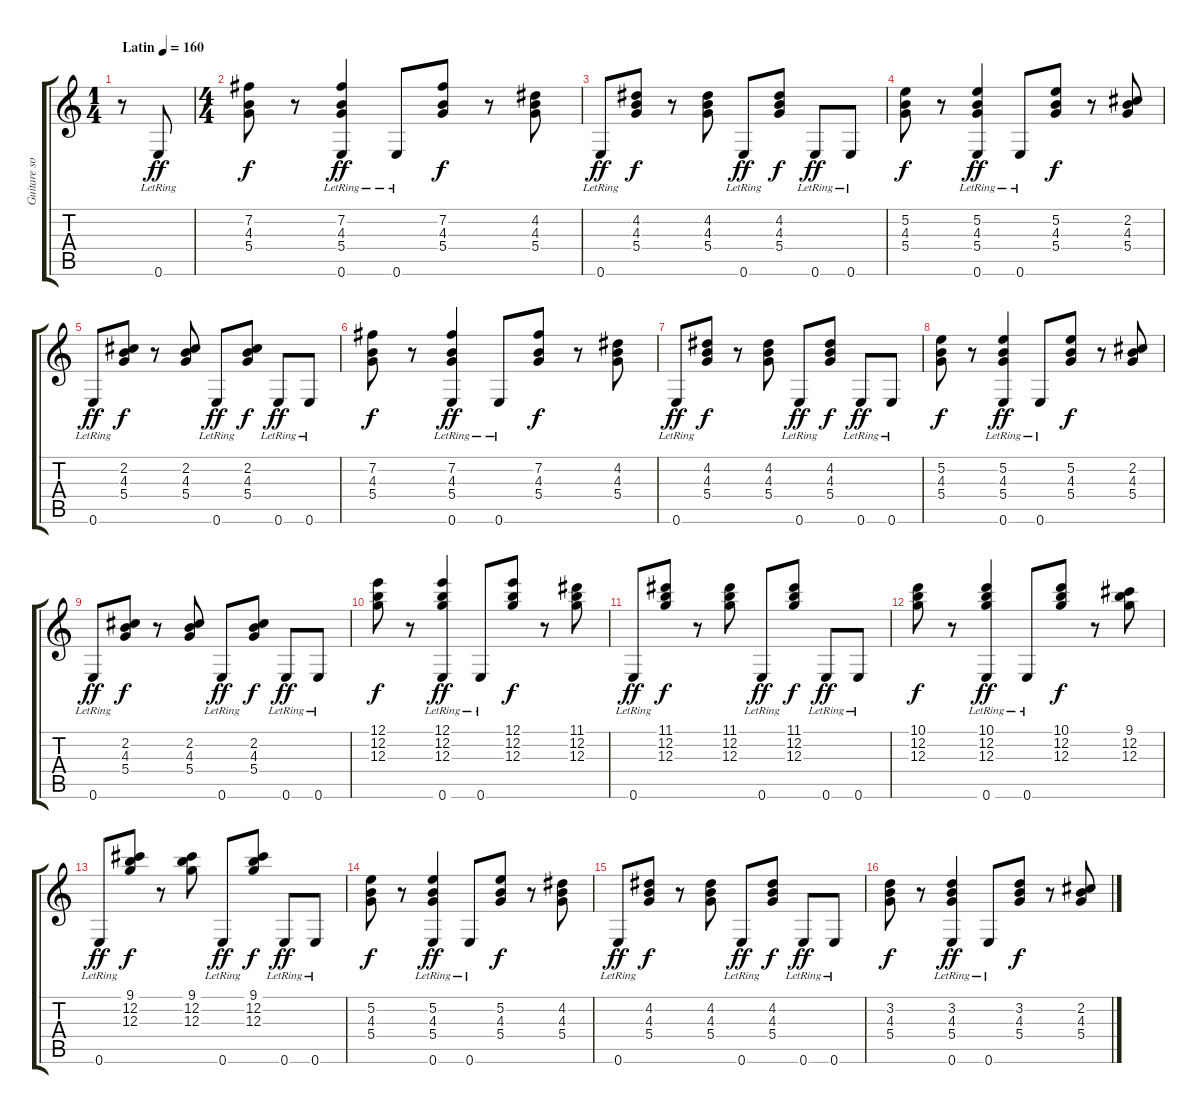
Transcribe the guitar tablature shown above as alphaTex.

\track ("Guitare solo" "Guitare so") {instrument acousticguitarsteel}
\staff {score tabs}
\tuning (E4 B3 G3 D3 A2 E2) {hide}
\ts (1 4)
\tempo (160 "Latin")
\clef g2
\ks c
r.8{dy ff instrument acousticguitarsteel} 0.6{lr}.8 |
\ts (4 4)
(7.2 4.3 5.4).8{dy f} r.8 (7.2 4.3 5.4 0.6{lr}).4{dy ff} 0.6{lr}.8 (7.2 4.3 5.4).8{dy f} r.8 (4.2 4.3 5.4).8 |
0.6{lr}.8{dy ff} (4.2 4.3 5.4).8{dy f} r.8 (4.2 4.3 5.4).8 0.6{lr}.8{dy ff} (4.2 4.3 5.4).8{dy f} 0.6{lr}.8{dy ff} 0.6{lr}.8 |
(5.2 4.3 5.4).8{dy f} r.8 (5.2 4.3 5.4 0.6{lr}).4{dy ff} 0.6{lr}.8 (5.2 4.3 5.4).8{dy f} r.8 (2.2 4.3 5.4).8 |
0.6{lr}.8{dy ff} (2.2 4.3 5.4).8{dy f} r.8 (2.2 4.3 5.4).8 0.6{lr}.8{dy ff} (2.2 4.3 5.4).8{dy f} 0.6{lr}.8{dy ff} 0.6{lr}.8 |
(7.2 4.3 5.4).8{dy f} r.8 (7.2 4.3 5.4 0.6{lr}).4{dy ff} 0.6{lr}.8 (7.2 4.3 5.4).8{dy f} r.8 (4.2 4.3 5.4).8 |
0.6{lr}.8{dy ff} (4.2 4.3 5.4).8{dy f} r.8 (4.2 4.3 5.4).8 0.6{lr}.8{dy ff} (4.2 4.3 5.4).8{dy f} 0.6{lr}.8{dy ff} 0.6{lr}.8 |
(5.2 4.3 5.4).8{dy f} r.8 (5.2 4.3 5.4 0.6{lr}).4{dy ff} 0.6{lr}.8 (5.2 4.3 5.4).8{dy f} r.8 (2.2 4.3 5.4).8 |
0.6{lr}.8{dy ff} (2.2 4.3 5.4).8{dy f} r.8 (2.2 4.3 5.4).8 0.6{lr}.8{dy ff} (2.2 4.3 5.4).8{dy f} 0.6{lr}.8{dy ff} 0.6{lr}.8 |
(12.1 12.2 12.3).8{dy f} r.8 (12.1 12.2 12.3 0.6{lr}).4{dy ff} 0.6{lr}.8 (12.1 12.2 12.3).8{dy f} r.8 (11.1 12.2 12.3).8 |
0.6{lr}.8{dy ff} (11.1 12.2 12.3).8{dy f} r.8 (11.1 12.2 12.3).8 0.6{lr}.8{dy ff} (11.1 12.2 12.3).8{dy f} 0.6{lr}.8{dy ff} 0.6{lr}.8 |
(10.1 12.2 12.3).8{dy f} r.8 (10.1 12.2 12.3 0.6{lr}).4{dy ff} 0.6{lr}.8 (10.1 12.2 12.3).8{dy f} r.8 (9.1 12.2 12.3).8 |
0.6{lr}.8{dy ff} (9.1 12.2 12.3).8{dy f} r.8 (9.1 12.2 12.3).8 0.6{lr}.8{dy ff} (9.1 12.2 12.3).8{dy f} 0.6{lr}.8{dy ff} 0.6{lr}.8 |
(5.2 4.3 5.4).8{dy f balance 11} r.8 (5.2 4.3 5.4 0.6{lr}).4{dy ff} 0.6{lr}.8 (5.2 4.3 5.4).8{dy f} r.8 (4.2 4.3 5.4).8 |
0.6{lr}.8{dy ff} (4.2 4.3 5.4).8{dy f} r.8 (4.2 4.3 5.4).8 0.6{lr}.8{dy ff} (4.2 4.3 5.4).8{dy f} 0.6{lr}.8{dy ff} 0.6{lr}.8 |
(3.2 4.3 5.4).8{dy f} r.8 (3.2 4.3 5.4 0.6{lr}).4{dy ff} 0.6{lr}.8 (3.2 4.3 5.4).8{dy f} r.8 (2.2 4.3 5.4).8
